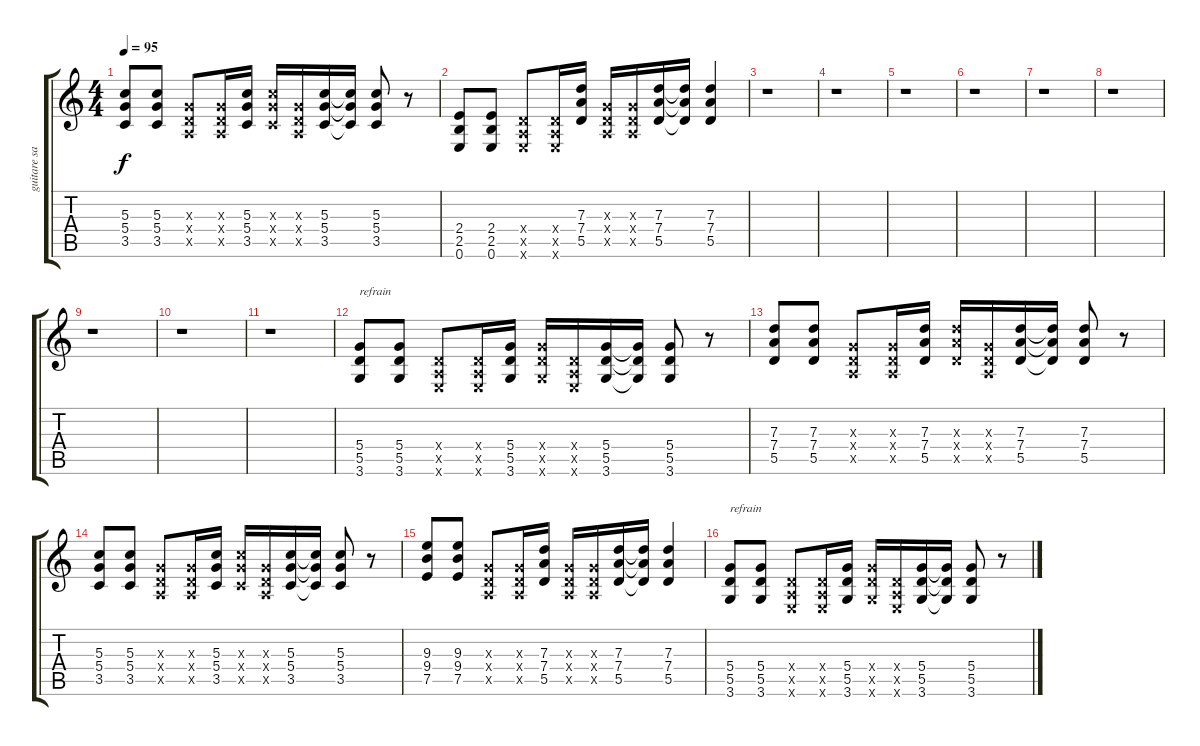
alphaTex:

\track ("guitare saturé 1" "guitare sa") {instrument overdrivenguitar}
\staff {score tabs}
\tuning (E4 B3 G3 D3 A2 E2) {hide}
\ts (4 4)
\tempo 95
\clef g2
\ks c
(5.3 5.4 3.5).8{dy f} (5.3 5.4 3.5).8 (0.3{x} 0.4{x} 0.5{x}).8 (0.3{x} 0.4{x} 0.5{x}).16 (5.3 5.4 3.5).16 (5.3{x} 5.4{x} 3.5{x}).16 (0.3{x} 0.4{x} 0.5{x}).16 (5.3 5.4 3.5).16 (5.3{t} 5.4{t} 3.5{t}).16 (5.3 5.4 3.5).8 r.8 |
(2.4 2.5 0.6).8 (2.4 2.5 0.6).8 (0.4{x} 0.5{x} 0.6{x}).8 (0.4{x} 0.5{x} 0.6{x}).16 (7.3 7.4 5.5).16 (0.3{x} 0.4{x} 0.5{x}).16 (0.3{x} 0.4{x} 0.5{x}).16 (7.3 7.4 5.5).16 (7.3{t} 7.4{t} 5.5{t}).16 (7.3 7.4 5.5).4 |
r.1 |
r.1 |
r.1 |
r.1 |
r.1 |
r.1 |
r.1 |
r.1 |
r.1 |
(5.4 5.5 3.6).8{txt "refrain"} (5.4 5.5 3.6).8 (0.4{x} 0.5{x} 0.6{x}).8 (0.4{x} 0.5{x} 0.6{x}).16 (5.4 5.5 3.6).16 (5.4{x} 5.5{x} 3.6{x}).16 (0.4{x} 0.5{x} 0.6{x}).16 (5.4 5.5 3.6).16 (5.4{t} 5.5{t} 3.6{t}).16 (5.4 5.5 3.6).8 r.8 |
(7.3 7.4 5.5).8 (7.3 7.4 5.5).8 (0.3{x} 0.4{x} 0.5{x}).8 (0.3{x} 0.4{x} 0.5{x}).16 (7.3 7.4 5.5).16 (7.3{x} 7.4{x} 5.5{x}).16 (0.3{x} 0.4{x} 0.5{x}).16 (7.3 7.4 5.5).16 (7.3{t} 7.4{t} 5.5{t}).16 (7.3 7.4 5.5).8 r.8 |
(5.3 5.4 3.5).8 (5.3 5.4 3.5).8 (0.3{x} 0.4{x} 0.5{x}).8 (0.3{x} 0.4{x} 0.5{x}).16 (5.3 5.4 3.5).16 (5.3{x} 5.4{x} 3.5{x}).16 (0.3{x} 0.4{x} 0.5{x}).16 (5.3 5.4 3.5).16 (5.3{t} 5.4{t} 3.5{t}).16 (5.3 5.4 3.5).8 r.8 |
(9.3 9.4 7.5).8 (9.3 9.4 7.5).8 (0.3{x} 0.4{x} 0.5{x}).8 (0.3{x} 0.4{x} 0.5{x}).16 (7.3 7.4 5.5).16 (0.3{x} 0.4{x} 0.5{x}).16 (0.3{x} 0.4{x} 0.5{x}).16 (7.3 7.4 5.5).16 (7.3{t} 7.4{t} 5.5{t}).16 (7.3 7.4 5.5).4 |
(5.4 5.5 3.6).8{txt "refrain"} (5.4 5.5 3.6).8 (0.4{x} 0.5{x} 0.6{x}).8 (0.4{x} 0.5{x} 0.6{x}).16 (5.4 5.5 3.6).16 (5.4{x} 5.5{x} 3.6{x}).16 (0.4{x} 0.5{x} 0.6{x}).16 (5.4 5.5 3.6).16 (5.4{t} 5.5{t} 3.6{t}).16 (5.4 5.5 3.6).8 r.8
